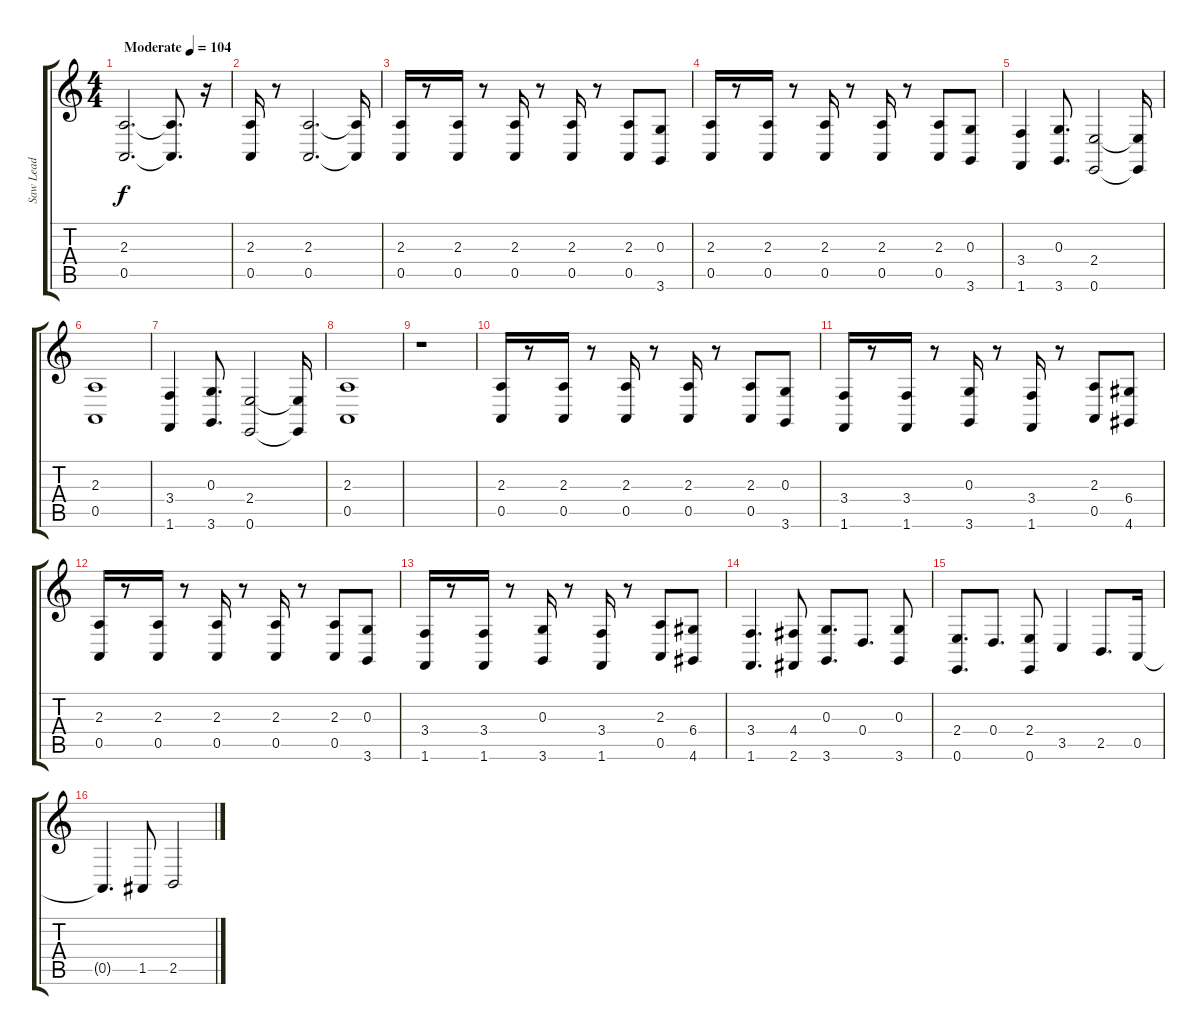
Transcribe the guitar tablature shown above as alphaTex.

\track ("Saw Lead" "Saw Lead") {instrument lead2sawtooth}
\staff {score tabs}
\tuning (E4 B3 G3 D3 A2 E2) {hide}
\ts (4 4)
\tempo (104 "Moderate")
\clef g2
\ks c
(2.3 0.5).2{d dy f instrument lead2sawtooth} (2.3{t} 0.5{t}).8{d} r.16 |
(2.3 0.5).16 r.8 (2.3 0.5).2{d} (2.3{t} 0.5{t}).16 |
(2.3 0.5).16 r.8 (2.3 0.5).16 r.8 (2.3 0.5).16 r.8 (2.3 0.5).16 r.8 (2.3 0.5).8 (0.3 3.6).8 |
(2.3 0.5).16 r.8 (2.3 0.5).16 r.8 (2.3 0.5).16 r.8 (2.3 0.5).16 r.8 (2.3 0.5).8 (0.3 3.6).8 |
(3.4 1.6).4 (0.3 3.6).8{d} (2.4 0.6).2 (2.4{t} 0.6{t}).16 |
(2.3 0.5).1 |
(3.4 1.6).4 (0.3 3.6).8{d} (2.4 0.6).2 (2.4{t} 0.6{t}).16 |
(2.3 0.5).1 |
r.1 |
(2.3 0.5).16{volume 12 balance 0} r.8 (2.3 0.5).16{volume 13} r.8 (2.3 0.5).16 r.8 (2.3 0.5).16{volume 13} r.8 (2.3 0.5).8{volume 12} (0.3 3.6).8 |
(3.4 1.6).16 r.8 (3.4 1.6).16 r.8 (0.3 3.6).16{volume 13} r.8 (3.4 1.6).16 r.8 (2.3 0.5).8 (6.4 4.6).8 |
(2.3 0.5).16{volume 12} r.8 (2.3 0.5).16 r.8 (2.3 0.5).16 r.8 (2.3 0.5).16 r.8 (2.3 0.5).8 (0.3 3.6).8 |
(3.4 1.6).16 r.8 (3.4 1.6).16 r.8 (0.3 3.6).16 r.8 (3.4 1.6).16 r.8 (2.3 0.5).8 (6.4 4.6).8 |
(3.4 1.6).4{d} (4.4 2.6).8 (0.3 3.6).8{d} 0.4.8{d} (0.3 3.6).8 |
(2.4 0.6).8{d} 0.4.8{d} (2.4 0.6).8 3.5.4 2.5.8{d} 0.5.16 |
0.5{t}.4{d} 1.5.8 2.5.2
